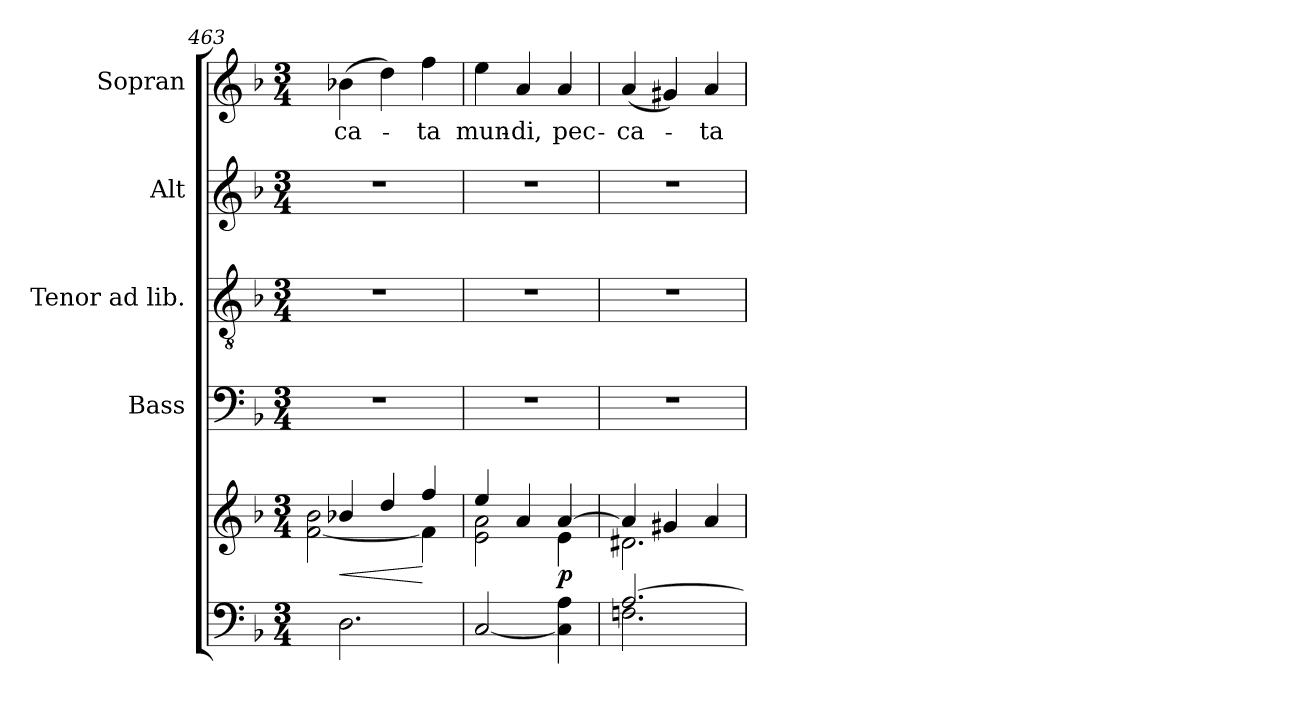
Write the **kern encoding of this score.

**kern	**kern	**dynam	**kern	**kern	**kern	**kern	**text
*part5	*part5	*part5	*part4	*part3	*part2	*part1	*part1
*staff6	*staff5	*staff5/6	*staff4	*staff3	*staff2	*staff1	*staff1
*	*	*	*I"Bass	*I"Tenor ad lib.	*I"Alt	*I"Sopran	*
*	*	*	*I'B.	*I'T.	*I'A.	*I'S.	*
*clefF4	*clefG2	*	*clefF4	*clefGv2	*clefG2	*clefG2	*
*k[b-]	*k[b-]	*	*k[b-]	*k[b-]	*k[b-]	*k[b-]	*
*F:	*F:	*	*F:	*F:	*F:	*F:	*
*M3/4	*M3/4	*	*M3/4	*M3/4	*M3/4	*M3/4	*
=463	=463	=463	=463	=463	=463	=463	=463
!	!	!LO:HP:b	!	!	!	!	!LO:LY:b
*	*^	*	*	*	*	*	*
2.D\	4b-X/	[<2f\ 2b-\	<	2.r	2.r	2.r	(>4b-X\	-ca-
.	4dd/	.	.	.	.	.	4dd\)	.
!	!	!	!	!	!	!	!	!LO:LY:b
.	4ff/	4f\]	[	.	.	.	4ff\	-ta
!!LO:LB:g=z
=464	=464	=464	=464	=464	=464	=464	=464	=464
!	!	!	!	!	!	!	!	!LO:LY:b
[<2C/	4ee/	2e\ 2a\	.	2.r	2.r	2.r	4ee\	mun-
!	!	!	!	!	!	!	!	!LO:LY:b
.	4a/	.	.	.	.	.	4a/	-di,
!	!	!	!LO:DY:b	!	!	!	!	!LO:LY:b
4C\] 4A\	[>4a/	4e\	p	.	.	.	4a/	pec-
=465	=465	=465	=465	=465	=465	=465	=465	=465
*^	*	*	*	*	*	*	*	*
!	!	!	!	!	!	!	!	!	!LO:LY:b
[>2.A/	2.Fn\	4a/]	2.d#X\	.	2.r	2.r	2.r	(<4a/	-ca-
.	.	4g#X/	.	.	.	.	.	4g#X/)	.
!	!	!	!	!	!	!	!	!	!LO:LY:b
.	.	4a/	.	.	.	.	.	4a/	-ta
*v	*v	*	*	*	*	*	*	*	*
*	*v	*v	*	*	*	*	*	*
=	=	=	=	=	=	=	=
*-	*-	*-	*-	*-	*-	*-	*-
